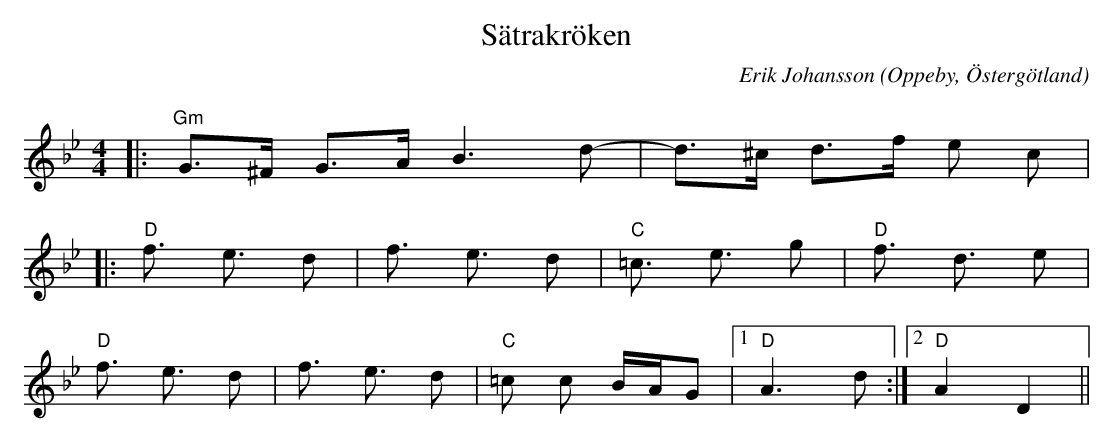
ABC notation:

X:1
T:Sätrakröken
C:Erik Johansson
O:Oppeby, Östergötland
Q:130
M:4/4
L:1/8
K:Gm
|:"Gm"G>^F G>A B3 d-|d>^c d>f e c |
|:"D" f3/2 e3/2 d |f3/2 e3/2 d| "C" =c3/2 e3/2 g| "D" f3/2 d3/2 e |
"D" f3/2 e3/2 d |f3/2 e3/2 d| "C"=c c  B/A/G  |1 "D" A3  d:|2 "D" A2 D2||
